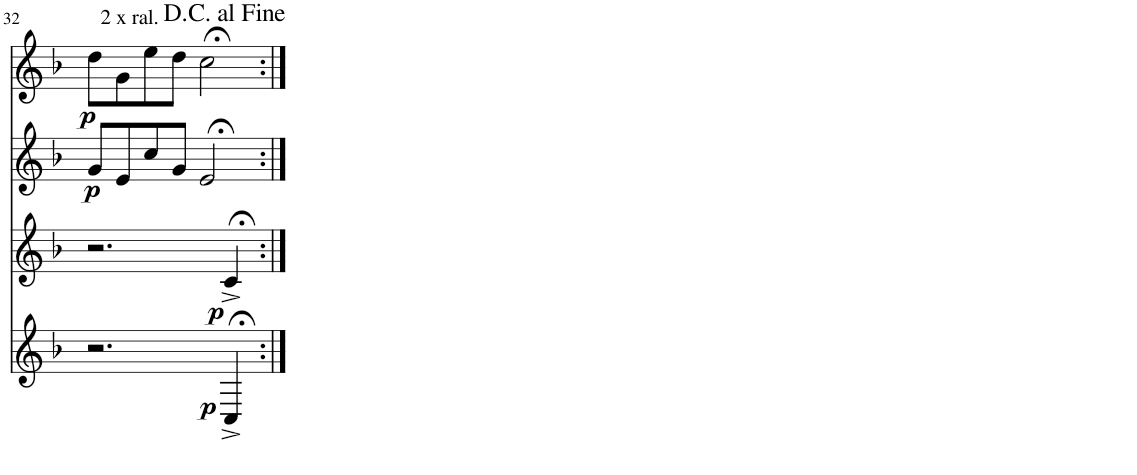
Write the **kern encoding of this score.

**kern	**dynam	**kern	**dynam	**kern	**dynam	**kern	**dynam
*part4	*part4	*part3	*part3	*part2	*part2	*part1	*part1
*staff4	*staff4	*staff3	*staff3	*staff2	*staff2	*staff1	*staff1
*I"Cor en Fa	*	*I"Cor en Fa	*	*I"Cor en Fa	*	*I"Cor en Fa	*
!!LO:PB:g=z
*clefG2	*	*clefG2	*	*clefG2	*	*clefG2	*
*Trd4c7	*	*Trd4c7	*	*Trd4c7	*	*Trd4c7	*
*k[b-]	*	*k[b-]	*	*k[b-]	*	*k[b-]	*
*M4/4	*	*M4/4	*	*M4/4	*	*M4/4	*
=32	=32	=32	=32	=32	=32	=32	=32
!	!	!	!	!	!	!LO:TX:a:t=2 x ral.	!
!	!	!	!	!	!LO:DY:b	!	!LO:DY:b
2.r	.	2.r	.	8g/L	p	8dd\L	p
.	.	.	.	8e/	.	8g\	.
.	.	.	.	8cc/	.	8ee\	.
.	.	.	.	8g/J	.	8dd\J	.
.	.	.	.	2e;</	.	2cc;<\	.
!	!LO:DY:b	!	!LO:DY:b	!	!	!	!
4C;<^/	p	4c;<^/	p	.	.	.	.
=:|!	=:|!	=:|!	=:|!	=:|!	=:|!	=:|!	=:|!
*-	*-	*-	*-	*-	*-	*-	*-
